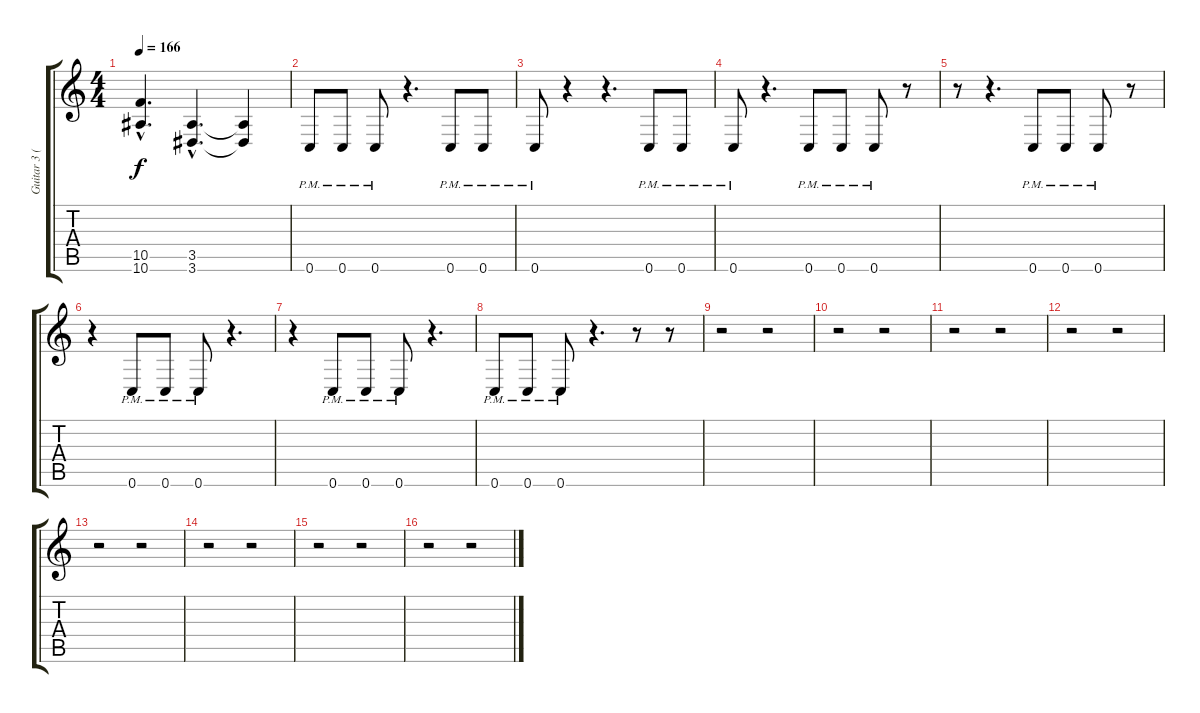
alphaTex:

\track ("Guitar 3 (Overdub)/Keys" "Guitar 3 (") {instrument distortionguitar}
\staff {score tabs}
\tuning (D4 A3 F3 C3 G2 C2) {hide}
\ts (4 4)
\tempo 166
\clef g2
\ks c
(10.5{hac t} 10.6{hac t}).4{d dy f} (3.5{hac} 3.6{hac}).4{d} (3.5{t} 3.6{t}).4 |
0.6{pm}.8 0.6{pm}.8 0.6{pm}.8 r.4{d} 0.6{pm}.8 0.6{pm}.8 |
0.6{pm}.8 r.4 r.4{d} 0.6{pm}.8 0.6{pm}.8 |
0.6{pm}.8 r.4{d} 0.6{pm}.8 0.6{pm}.8 0.6{pm}.8 r.8 |
r.8 r.4{d} 0.6{pm}.8 0.6{pm}.8 0.6{pm}.8 r.8 |
r.4 0.6{pm}.8 0.6{pm}.8 0.6{pm}.8 r.4{d} |
r.4 0.6{pm}.8 0.6{pm}.8 0.6{pm}.8 r.4{d} |
0.6{pm}.8 0.6{pm}.8 0.6{pm}.8 r.4{d} r.8 r.8 |
r.2 r.2 |
r.2 r.2 |
r.2 r.2 |
r.2 r.2 |
r.2 r.2 |
r.2 r.2 |
r.2 r.2 |
r.2 r.2
